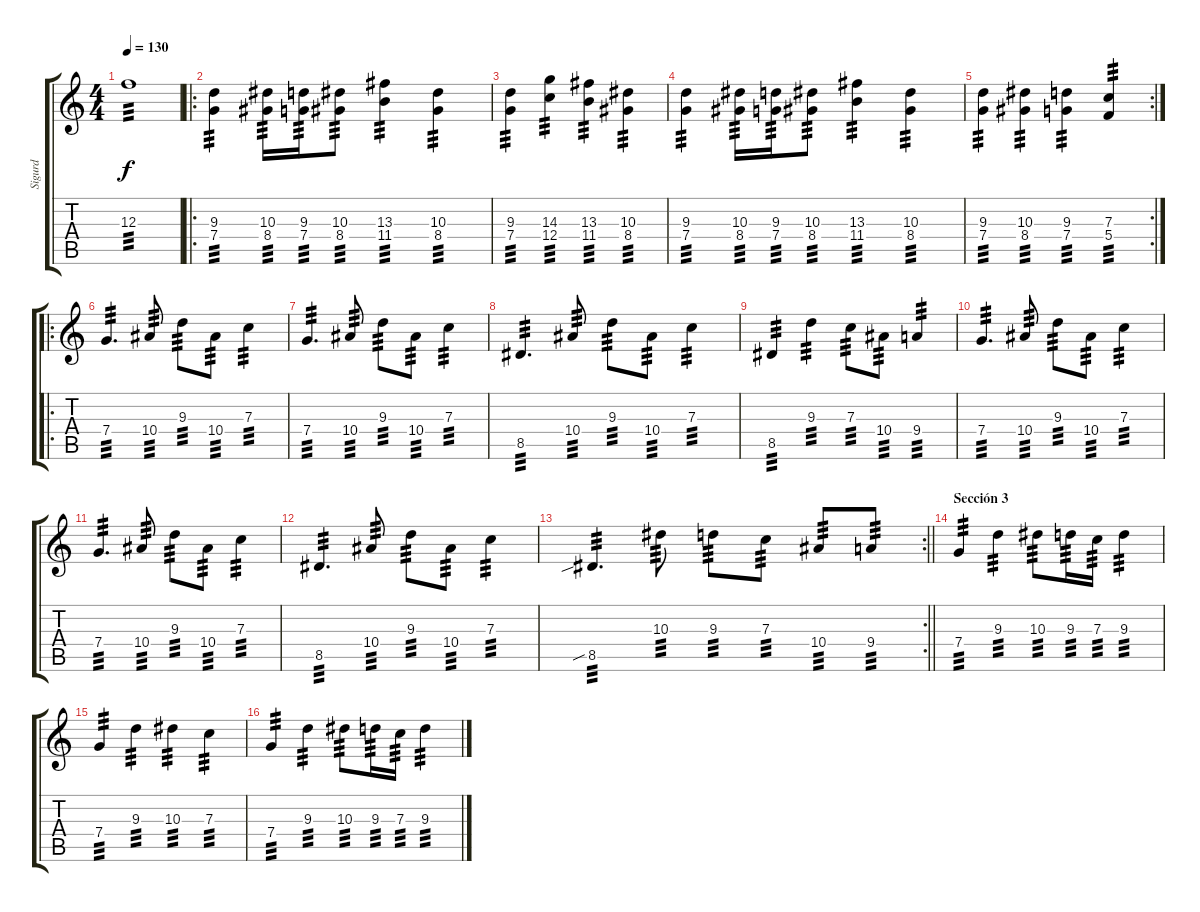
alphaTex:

\track ("Sigurd" "Sigurd") {instrument distortionguitar}
\staff {score tabs}
\tuning (D4 A3 F3 C3 G2 D2) {hide}
\ts (4 4)
\tempo 130
\clef g2
\ks c
12.3.1{tp 3 dy f} |
\ro
(9.3 7.4).4{tp 3} (10.3 8.4).16{tp 3} (9.3 7.4).16{tp 3} (10.3 8.4).8{tp 3} (13.3 11.4).4{tp 3} (10.3 8.4).4{tp 3} |
(9.3 7.4).4{tp 3} (14.3 12.4).4{tp 3} (13.3 11.4).4{tp 3} (10.3 8.4).4{tp 3} |
(9.3 7.4).4{tp 3} (10.3 8.4).16{tp 3} (9.3 7.4).16{tp 3} (10.3 8.4).8{tp 3} (13.3 11.4).4{tp 3} (10.3 8.4).4{tp 3} |
\rc 2
(9.3 7.4).4{tp 3} (10.3 8.4).4{tp 3} (9.3 7.4).4{tp 3} (7.3 5.4).4{tp 3} |
\ro
7.4.4{d tp 3} 10.4.8{tp 3} 9.3.8{tp 3} 10.4.8{tp 3} 7.3.4{tp 3} |
7.4.4{d tp 3} 10.4.8{tp 3} 9.3.8{tp 3} 10.4.8{tp 3} 7.3.4{tp 3} |
8.5.4{d tp 3} 10.4.8{tp 3} 9.3.8{tp 3} 10.4.8{tp 3} 7.3.4{tp 3} |
8.5.4{tp 3} 9.3.4{tp 3} 7.3.8{tp 3} 10.4.8{tp 3} 9.4.4{tp 3} |
7.4.4{d tp 3} 10.4.8{tp 3} 9.3.8{tp 3} 10.4.8{tp 3} 7.3.4{tp 3} |
7.4.4{d tp 3} 10.4.8{tp 3} 9.3.8{tp 3} 10.4.8{tp 3} 7.3.4{tp 3} |
8.5.4{d tp 3} 10.4.8{tp 3} 9.3.8{tp 3} 10.4.8{tp 3} 7.3.4{tp 3} |
\rc 2
\barLineRight lightlight
8.5{sib}.4{d tp 3} 10.3.8{tp 3} 9.3.8{tp 3} 7.3.8{tp 3} 10.4.8{tp 3} 9.4.8{tp 3} |
\section ("" "Sección 3")
7.4.4{tp 3} 9.3.4{tp 3} 10.3.8{tp 3} 9.3.16{tp 3} 7.3.16{tp 3} 9.3.4{tp 3} |
7.4.4{tp 3} 9.3.4{tp 3} 10.3.4{tp 3} 7.3.4{tp 3} |
7.4.4{tp 3} 9.3.4{tp 3} 10.3.8{tp 3} 9.3.16{tp 3} 7.3.16{tp 3} 9.3.4{tp 3}
